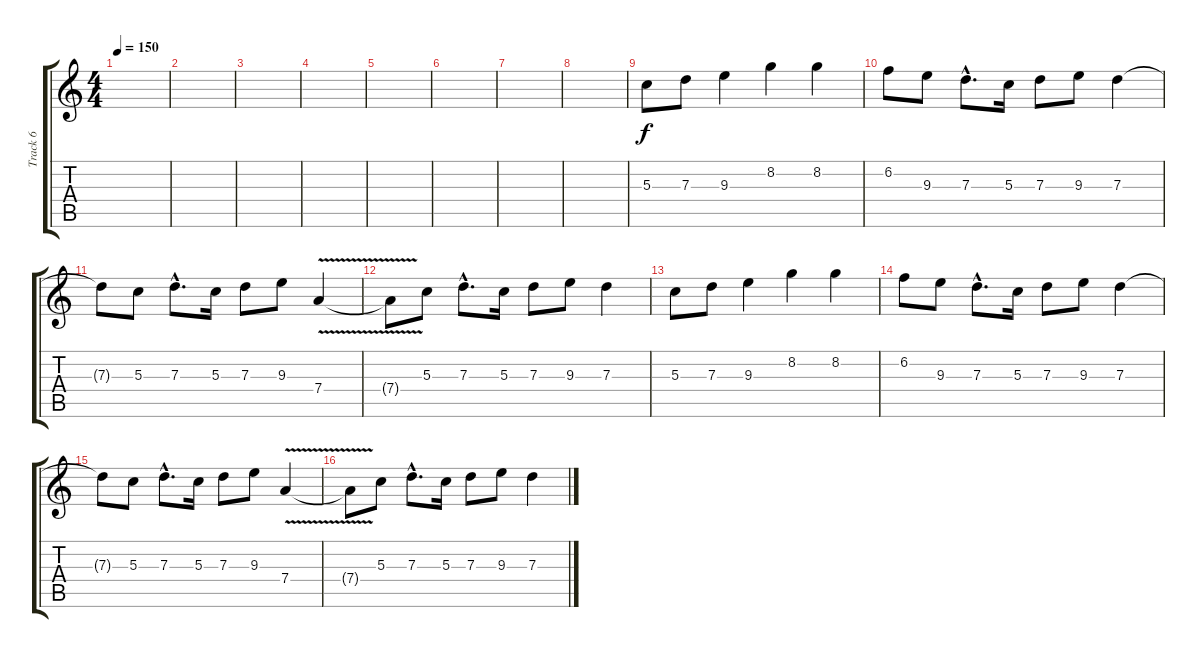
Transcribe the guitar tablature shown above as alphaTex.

\track ("Track 6" "Track 6") {instrument distortionguitar}
\staff {score tabs}
\tuning (E4 B3 G3 D3 A2 E2) {hide}
\ts (4 4)
\tempo 150
\clef g2
\ks c
|
|
|
|
|
|
|
|
5.3.8 7.3.8 9.3.4 8.2.4 8.2.4 |
6.2.8 9.3.8 7.3{hac}.8{d} 5.3.16 7.3.8 9.3.8 7.3.4 |
7.3{t}.8 5.3.8 7.3{hac}.8{d} 5.3.16 7.3.8 9.3.8 7.4{v}.4 |
7.4{t}.8 5.3.8 7.3{hac}.8{d} 5.3.16 7.3.8 9.3.8 7.3.4 |
5.3.8 7.3.8 9.3.4 8.2.4 8.2.4 |
6.2.8 9.3.8 7.3{hac}.8{d} 5.3.16 7.3.8 9.3.8 7.3.4 |
7.3{t}.8 5.3.8 7.3{hac}.8{d} 5.3.16 7.3.8 9.3.8 7.4{v}.4 |
7.4{t}.8 5.3.8 7.3{hac}.8{d} 5.3.16 7.3.8 9.3.8 7.3.4
